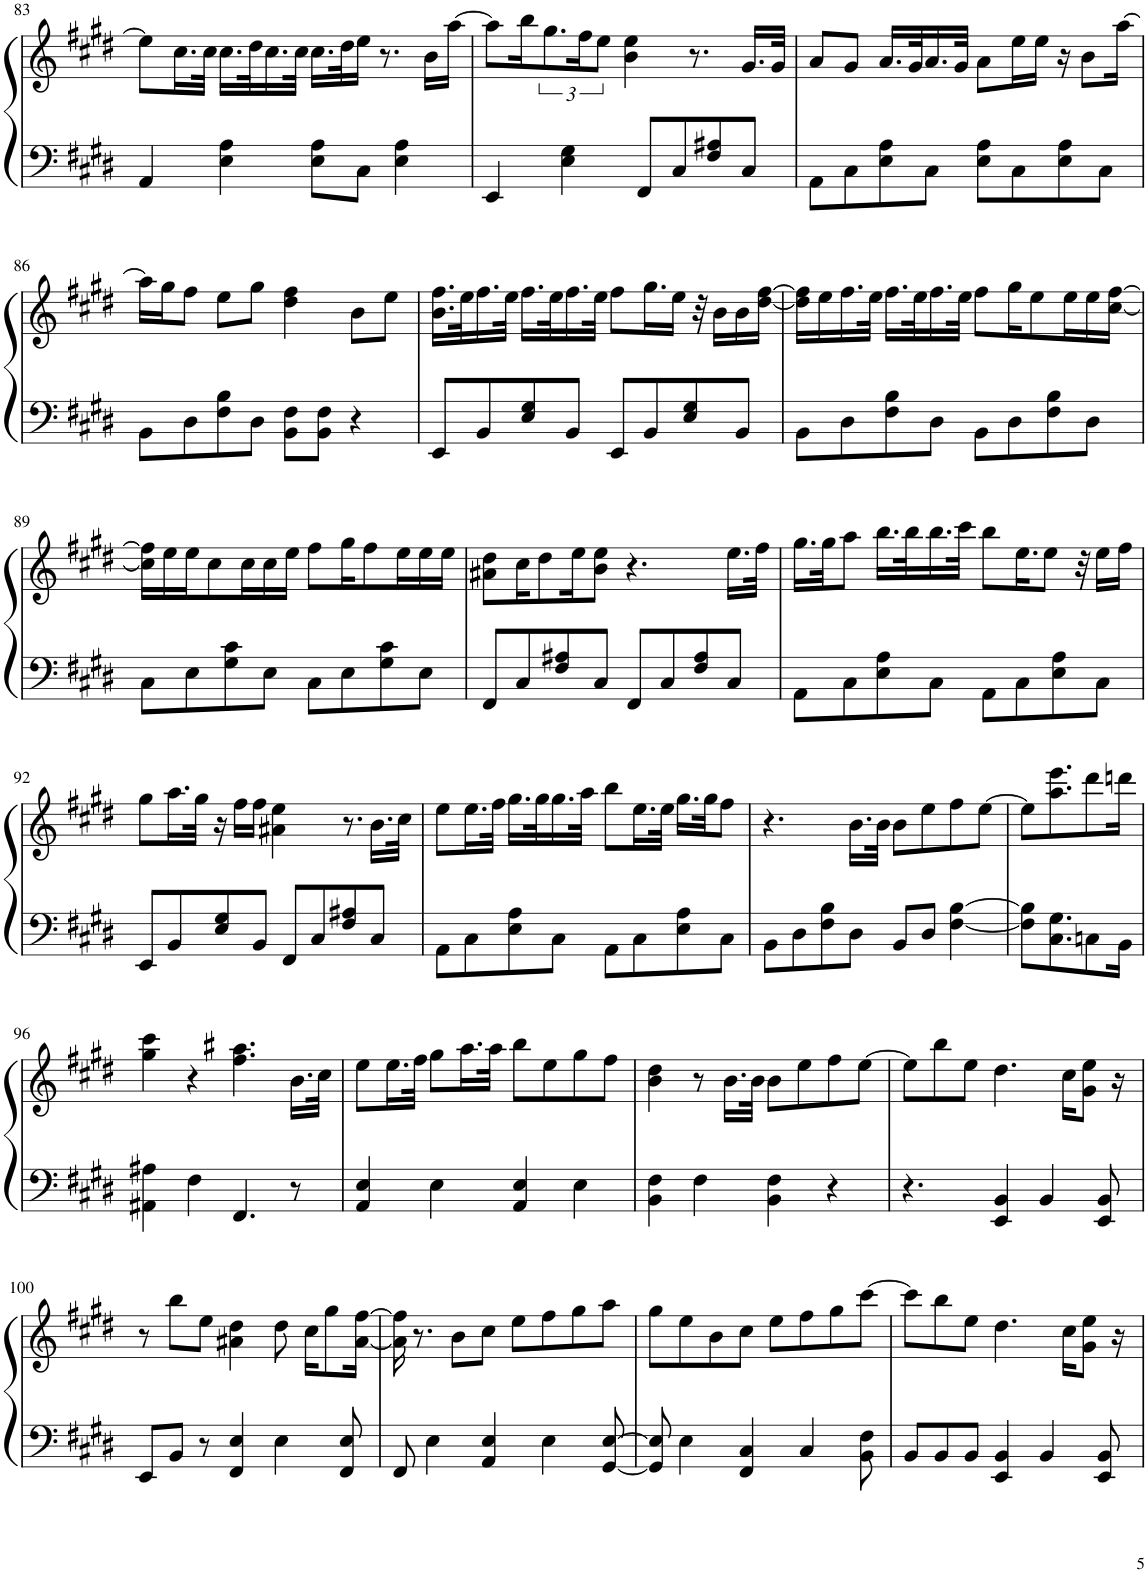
**kern	**kern
*part1	*part1
*staff2	*staff1
*I"Piano	*
*I'Pno.	*
!!LO:PB:g=z
*clefF4	*clefG2
*k[f#c#g#d#]	*k[f#c#g#d#]
*M4/4	*M4/4
*met(c)	*met(c)
=83	=83
4AA/	8ee\L]
.	16.cc#\L
.	32cc#\JJk
4E\ 4A\	16.cc#\LL
.	32dd#\K
.	16.cc#\
.	32cc#\JJk
8E\ 8A\L	16.cc#\LL
.	32dd#\K
8C#\J	16ee\JJ
.	8.r
4E\ 4A\	.
.	16b\LL
.	[16aa\JJ
=84	=84
4EE/	8aa\L]
.	16bb\K
.	12.gg#\
4E\ 4G#\	.
.	24ff#\K
.	12ee\J
.	4b\ 4ee\
8FF#/L	.
8C#/	.
.	8.r
8F#/ 8A#X/	.
8C#/J	16.g#/LL
.	32g#/JJk
=85	=85
8AA\L	8a/L
8C#\	8g#/J
8E\ 8A\	16.a/LL
.	32g#/K
8C#\J	16.a/
.	32g#/JJk
8E\ 8A\L	8a\L
8C#\	16ee\L
.	16ee\JJ
8E\ 8A\	16r
.	8b\L
8C#\J	.
.	[16aa\Jk
!!LO:LB:g=z
=86	=86
8BB\L	16aa\LL]
.	16gg#\J
8D#\	8ff#\J
8F#\ 8B\	8ee\L
8D#\J	8gg#\J
8BB\ 8F#\L	4dd#\ 4ff#\
8BB\ 8F#\J	.
4r	8b\L
.	8ee\J
=87	=87
8EE/L	16.b\ 16.ff#\LL
.	32ee\K
8BB/	16.ff#\
.	32ee\JJk
8E/ 8G#/	16.ff#\LL
.	32ee\K
8BB/J	16.ff#\
.	32ee\JJk
8EE/L	8ff#\L
8BB/	16.gg#\L
.	16ee\JJ
8E/ 8G#/	.
.	32r
.	16b\LL
8BB/J	16b\
.	[16dd#\ [16ff#\JJ
=88	=88
8BB\L	16dd#\] 16ff#\]LL
.	16ee\
8D#\	16.ff#\
.	32ee\JJk
8F#\ 8B\	16.ff#\LL
.	32ee\K
8D#\J	16.ff#\
.	32ee\JJk
8BB\L	8ff#\L
8D#\	16gg#\K
.	8ee\
8F#\ 8B\	.
.	16ee\L
8D#\J	16ee\
.	[16cc#\ [16ff#\JJ
!!LO:LB:g=z
=89	=89
8C#\L	16cc#\] 16ff#\]LL
.	16ee\
8E\	16ee\J
.	8cc#\
8G#\ 8c#\	.
.	16cc#\L
8E\J	16cc#\
.	16ee\JJ
8C#\L	8ff#\L
8E\	16gg#\K
.	8ff#\
8G#\ 8c#\	.
.	16ee\L
8E\J	16ee\
.	16ee\JJ
=90	=90
8FF#/L	8a#X\ 8dd#\L
8C#/	16cc#\K
.	8dd#\
8F#/ 8A#X/	.
.	16ee\K
8C#/J	8b\ 8ee\J
8FF#/L	4.r
8C#/	.
8F#/ 8A#/	.
8C#/J	16.ee\LL
.	32ff#\JJk
=91	=91
8AA\L	16.gg#\LL
.	32gg#\JK
8C#\	8aa\J
8E\ 8A\	16.bb\LL
.	32bb\K
8C#\J	16.bb\
.	32ccc#\JJk
8AA\L	8bb\L
8C#\	16.ee\K
.	8ee\J
8E\ 8A\	.
.	32r
8C#\J	16ee\LL
.	16ff#\JJ
!!LO:LB:g=z
=92	=92
8EE/L	8gg#\L
8BB/	16.aa\L
.	32gg#\JJk
8E/ 8G#/	16r
.	16ff#\LL
8BB/J	16ff#\JJ
.	4a#X\ 4ee\
8FF#/L	.
8C#/	.
.	8.r
8F#/ 8A#X/	.
8C#/J	16.b\LL
.	32cc#\JJk
=93	=93
8AA\L	8ee\L
8C#\	16.ee\L
.	32ff#\JJk
8E\ 8A\	16.gg#\LL
.	32gg#\K
8C#\J	16.gg#\
.	32aa\JJk
8AA\L	8bb\L
8C#\	16.ee\L
.	32ee\JJk
8E\ 8A\	16.gg#\LL
.	32gg#\JK
8C#\J	8ff#\J
=94	=94
8BB\L	4.r
8D#\	.
8F#\ 8B\	.
8D#\J	16.b\LL
.	32b\JJk
8BB/L	8b\L
8D#/J	8ee\
[4F#\ [4B\	8ff#\
.	[8ee\J
=95	=95
8F#\] 8B\]L	8ee\L]
8.C#\ 8.G#\	8.aa\ 8.eee\
8Cn\	8ddd#\
16BB\Jk	16dddn\Jk
!!LO:LB:g=z
=96	=96
4AA#X\ 4A#X\	4gg#\ 4ccc#\
4F#\	4r
4.FF#/	4.ff#\ 4.aa#X\
8r	16.b\LL
.	32cc#\JJk
=97	=97
4AA/ 4E/	8ee\L
.	16.ee\L
.	32ff#\JJk
4E\	8gg#\L
.	16.aa\L
.	32aa\JJk
4AA/ 4E/	8bb\L
.	8ee\
4E\	8gg#\
.	8ff#\J
=98	=98
4BB\ 4F#\	4b\ 4dd#\
4F#\	8r
.	16.b\LL
.	32b\JJk
4BB\ 4F#\	8b\L
.	8ee\
4r	8ff#\
.	[8ee\J
=99	=99
4.r	8ee\L]
.	8bb\
.	8ee\J
4EE/ 4BB/	4.dd#\
4BB/	.
.	16cc#\KL
.	8g#\ 8ee\J
8EE/ 8BB/	.
.	16r
!!LO:LB:g=z
=100	=100
8EE/L	8r
8BB/J	8bb\L
8r	8ee\J
4FF#/ 4E/	4a#X\ 4dd#\
4E\	8dd#\
.	16cc#\KL
.	8gg#\
8FF#/ 8E/	.
.	[16a#\ [16ff#\Jk
=101	=101
8FF#/	16a#\] 16ff#\]
.	8.r
4E\	.
.	8b\L
4AA/ 4E/	8cc#\J
.	8ee\L
4E\	8ff#\
.	8gg#\
[8GG#/ [8E/	8aa\J
=102	=102
8GG#/] 8E/]	8gg#\L
4E\	8ee\
.	8b\
4FF#/ 4C#/	8cc#\J
.	8ee\L
4C#/	8ff#\
.	8gg#\
8BB\ 8F#\	[8ccc#\J
=103	=103
8BB/L	8ccc#\L]
8BB/	8bb\
8BB/J	8ee\J
4EE/ 4BB/	4.dd#\
4BB/	.
.	16cc#\KL
.	8g#\ 8ee\J
8EE/ 8BB/	.
.	16r
=	=
*-	*-
